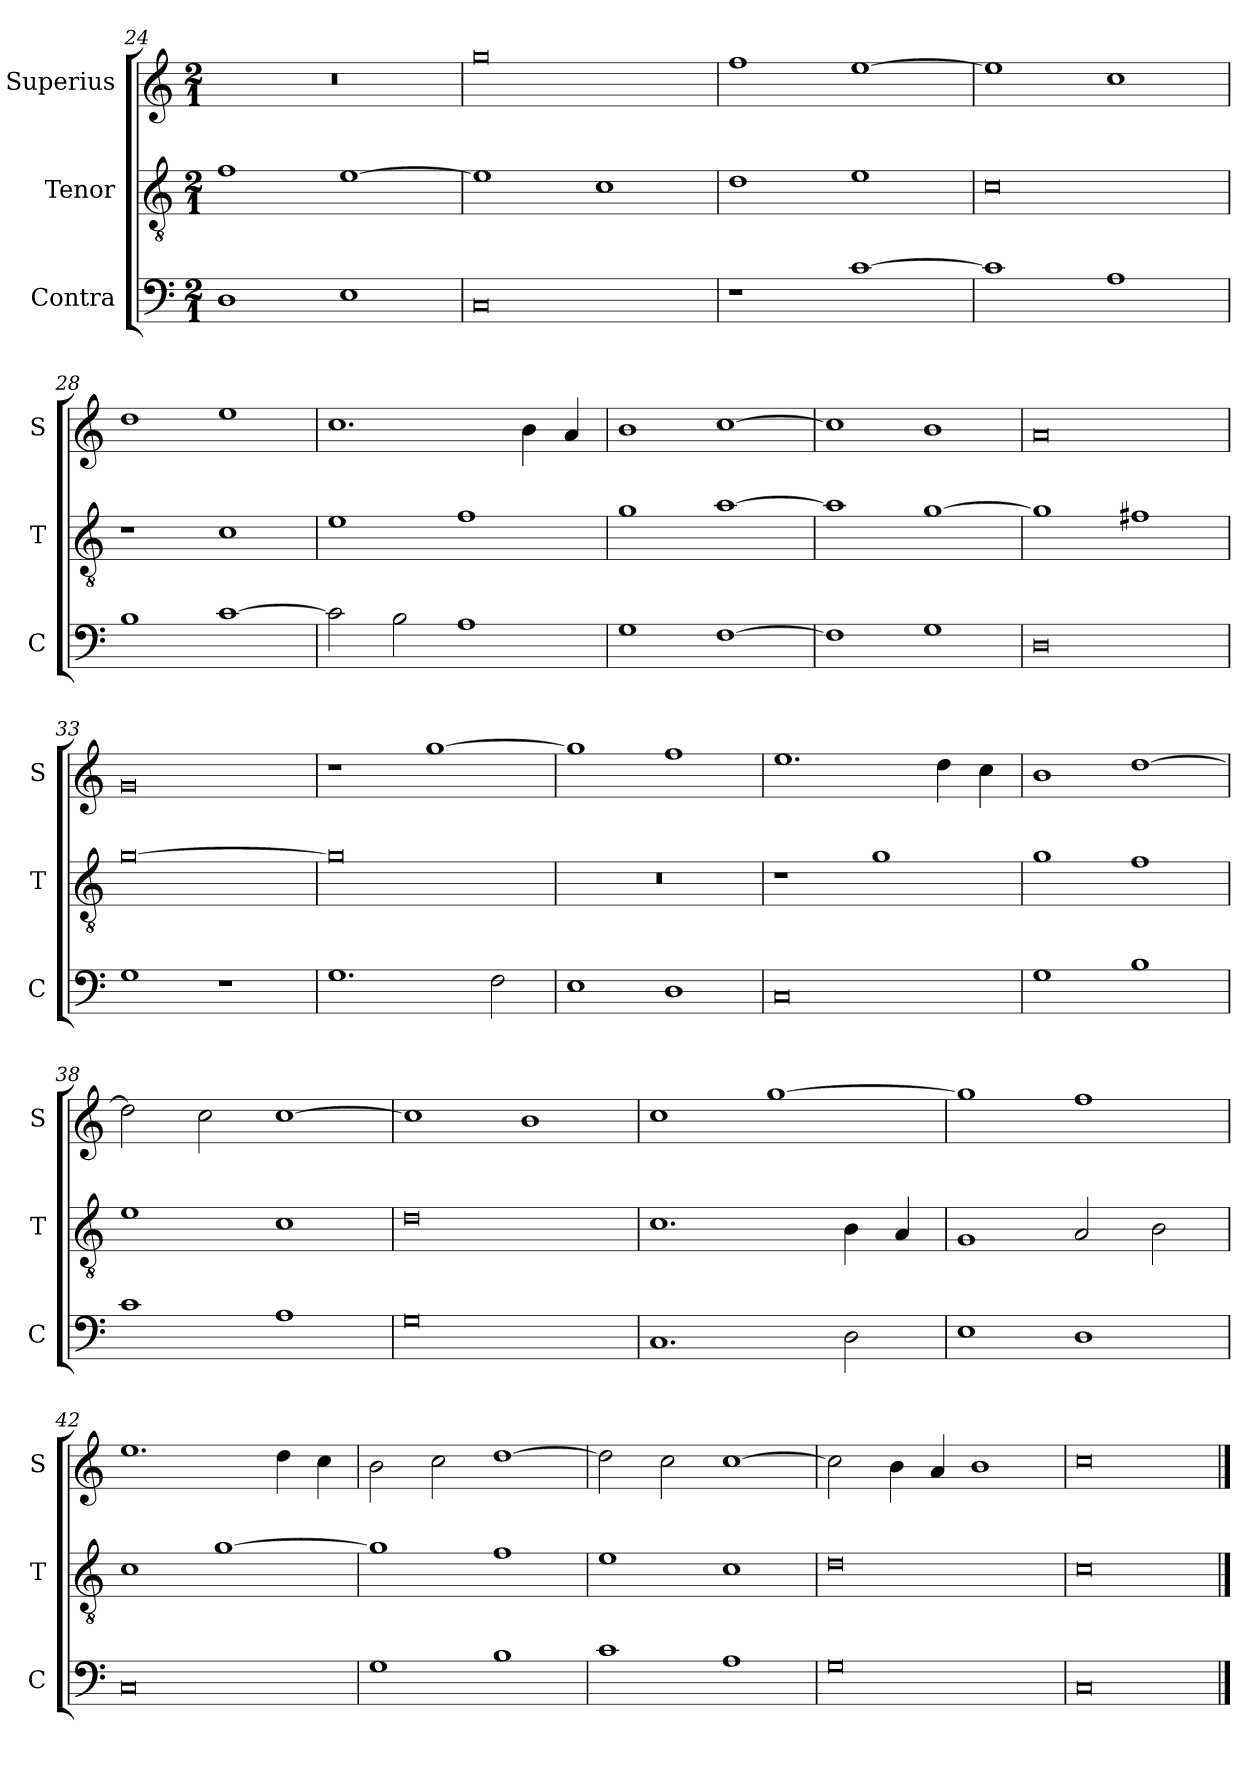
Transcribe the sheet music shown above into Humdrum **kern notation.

**kern	**kern	**kern
*part3	*part2	*part1
*staff3	*staff2	*staff1
*I"Contra	*I"Tenor	*I"Superius
*I'C	*I'T	*I'S
*clefF4	*clefGv2	*clefG2
*k[]	*k[]	*k[]
*M2/1	*M2/1	*M2/1
=24	=24	=24
1D	1f	0r
1E	[1e	.
=25	=25	=25
0C	1e]	0gg
.	1c	.
=26	=26	=26
1r	1d	1ff
[1c	1e	[1ee
=27	=27	=27
1c]	0c	1ee]
1A	.	1cc
=28	=28	=28
1B	1r	1dd
[1c	1c	1ee
=29	=29	=29
2c\]	1e	1.cc
2B\	.	.
1A	1f	.
.	.	4b\
.	.	4a/
=30	=30	=30
1G	1g	1b
[1F	[1a	[1cc
=31	=31	=31
1F]	1a]	1cc]
1G	[1g	1b
=32	=32	=32
0D	1g]	0a
.	1f#X	.
=33	=33	=33
1G	[0g	0g
1r	.	.
=34	=34	=34
1.G	0g]	1r
.	.	[1gg
2F\	.	.
=35	=35	=35
1E	0r	1gg]
1D	.	1ff
=36	=36	=36
0C	1r	1.ee
.	1g	.
.	.	4dd\
.	.	4cc\
=37	=37	=37
1G	1g	1b
1B	1f	[1dd
=38	=38	=38
1c	1e	2dd\]
.	.	2cc\
1A	1c	[1cc
=39	=39	=39
0G	0d	1cc]
.	.	1b
=40	=40	=40
1.C	1.c	1cc
.	.	[1gg
2D\	4B\	.
.	4A/	.
=41	=41	=41
1E	1G	1gg]
1D	2A/	1ff
.	2B\	.
=42	=42	=42
0C	1c	1.ee
.	[1g	.
.	.	4dd\
.	.	4cc\
=43	=43	=43
1G	1g]	2b\
.	.	2cc\
1B	1f	[1dd
=44	=44	=44
1c	1e	2dd\]
.	.	2cc\
1A	1c	[1cc
=45	=45	=45
0G	0d	2cc\]
.	.	4b\
.	.	4a/
.	.	1b
=46	=46	=46
0C	0c	0cc
==	==	==
*-	*-	*-
